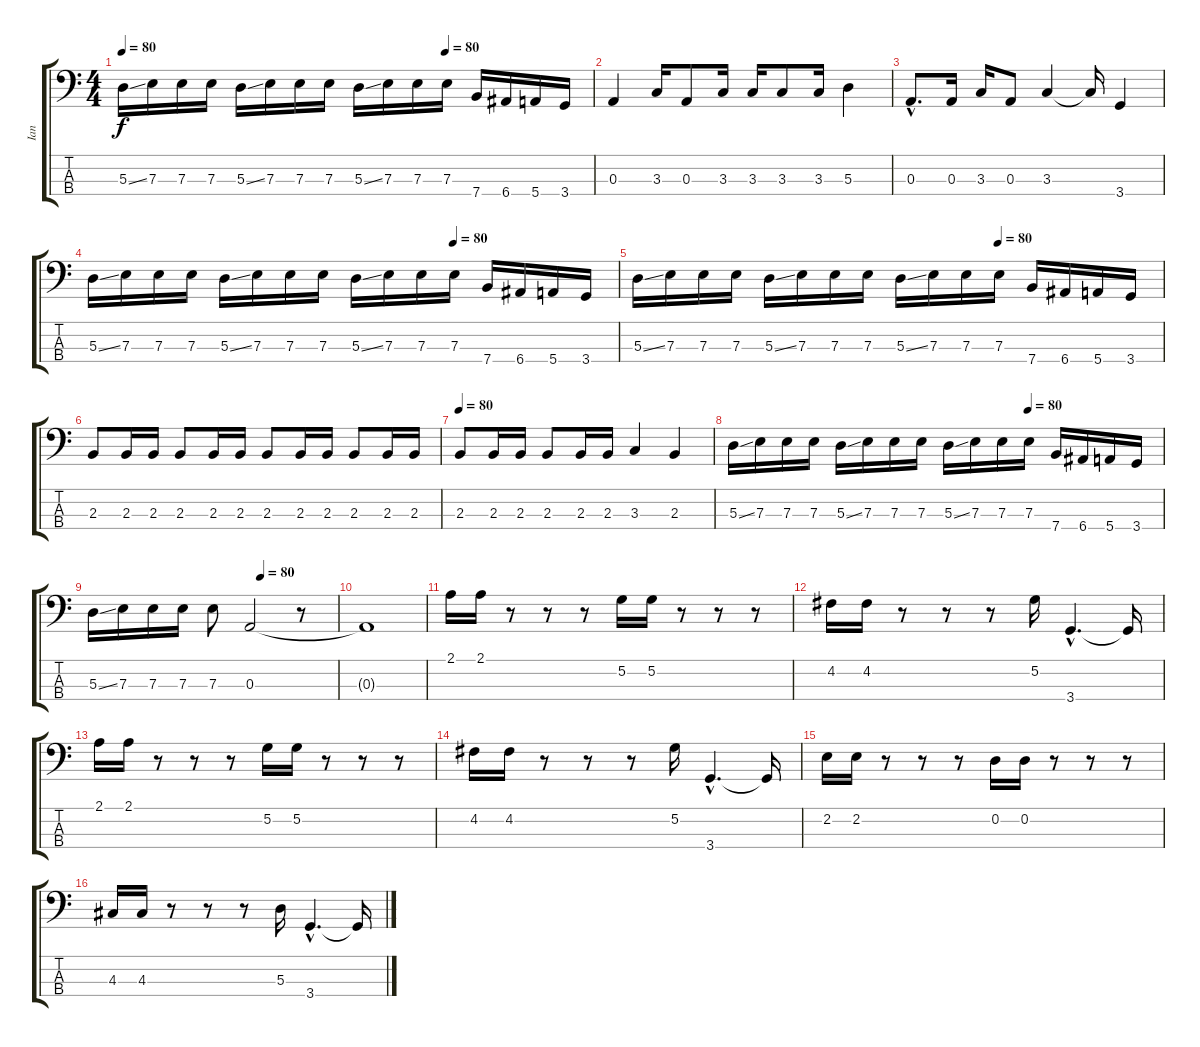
\track ("Ian" "Ian") {instrument electricbassfinger}
\staff {score tabs}
\tuning (G2 D2 A1 E1) {hide}
\ts (4 4)
\tempo 80
\tempo (80 0.6875)
\clef f4
\ks c
5.3{ss}.16{dy f} 7.3.16 7.3.16 7.3.16 5.3{ss}.16 7.3.16 7.3.16 7.3.16 5.3{ss}.16 7.3.16 7.3.16 7.3.16 7.4.16 6.4.16 5.4.16 3.4.16 |
0.3.4 3.3.16 0.3.8 3.3.16 3.3.16 3.3.8 3.3.16 5.3.4 |
0.3{hac}.8{d} 0.3.16 3.3.16 0.3.8 3.3.4 3.3{t}.16 3.4.4 |
\tempo (80 0.6875)
5.3{ss}.16 7.3.16 7.3.16 7.3.16 5.3{ss}.16 7.3.16 7.3.16 7.3.16 5.3{ss}.16 7.3.16 7.3.16 7.3.16 7.4.16 6.4.16 5.4.16 3.4.16 |
\tempo (80 0.6875)
5.3{ss}.16 7.3.16 7.3.16 7.3.16 5.3{ss}.16 7.3.16 7.3.16 7.3.16 5.3{ss}.16 7.3.16 7.3.16 7.3.16 7.4.16 6.4.16 5.4.16 3.4.16 |
2.3.8 2.3.16 2.3.16 2.3.8 2.3.16 2.3.16 2.3.8 2.3.16 2.3.16 2.3.8 2.3.16 2.3.16 |
\tempo 80
2.3.8 2.3.16 2.3.16 2.3.8 2.3.16 2.3.16 3.3.4 2.3.4 |
\tempo (80 0.6875)
5.3{ss}.16 7.3.16 7.3.16 7.3.16 5.3{ss}.16 7.3.16 7.3.16 7.3.16 5.3{ss}.16 7.3.16 7.3.16 7.3.16 7.4.16 6.4.16 5.4.16 3.4.16 |
\tempo (80 0.6875)
5.3{ss}.16 7.3.16 7.3.16 7.3.16 7.3.8 0.3.2 r.8 |
0.3{t}.1 |
2.1.16 2.1.16 r.8 r.8 r.8 5.2.16 5.2.16 r.8 r.8 r.8 |
4.2.16 4.2.16 r.8 r.8 r.8 5.2.16 3.4{hac}.4{d} 3.4{t}.16 |
2.1.16 2.1.16 r.8 r.8 r.8 5.2.16 5.2.16 r.8 r.8 r.8 |
4.2.16 4.2.16 r.8 r.8 r.8 5.2.16 3.4{hac}.4{d} 3.4{t}.16 |
2.2.16 2.2.16 r.8 r.8 r.8 0.2.16 0.2.16 r.8 r.8 r.8 |
4.3.16 4.3.16 r.8 r.8 r.8 5.3.16 3.4{hac}.4{d} 3.4{t}.16
